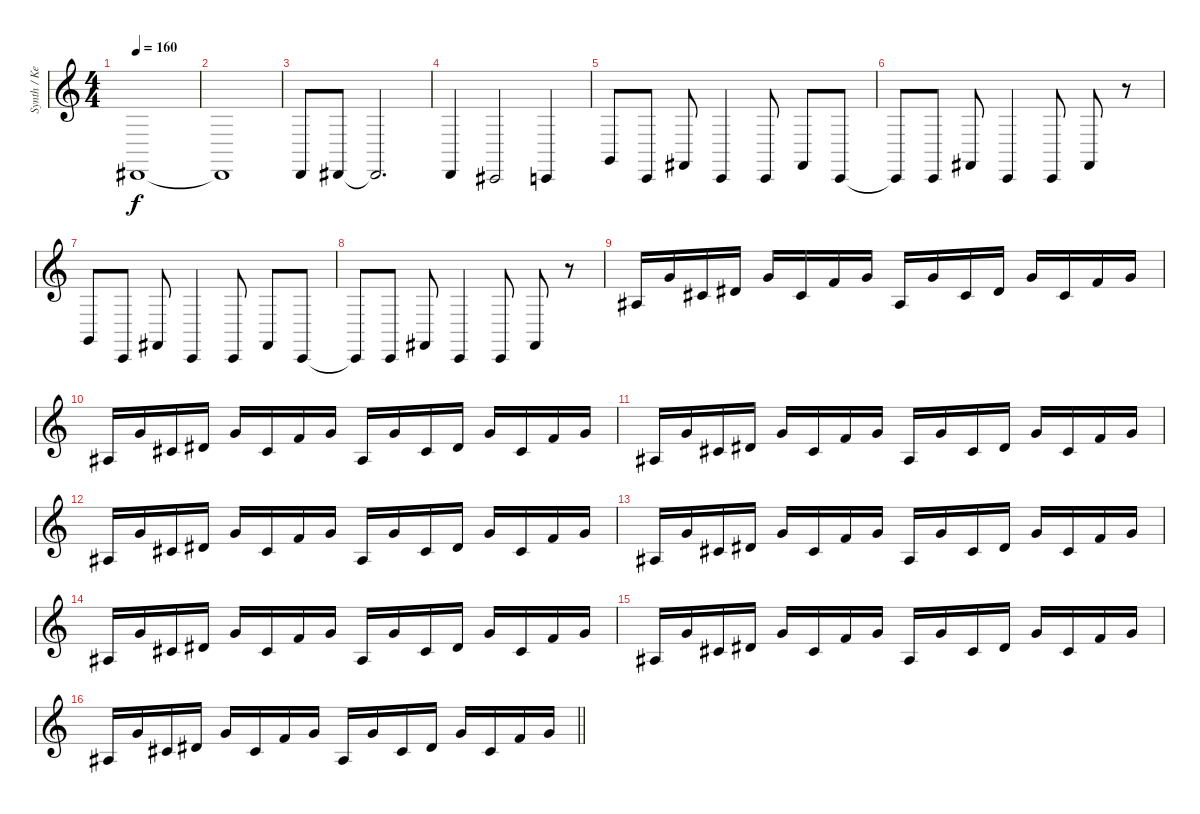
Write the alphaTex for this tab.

\track ("Synth / Keyboard" "Synth / Ke") {instrument fx7echoes}
\staff {score}
\tuning (C4 G3 Eb3 Bb2 F2 C2) {hide}
\ts (4 4)
\tempo 160
\clef g2
\ks c
3.6.1{dy f} |
3.6{t}.1 |
2.6.8 3.6.8 3.6{t}.2{d} |
2.6.4 1.6.2 0.6.4 |
7.6.8 0.6.8 6.6.8 0.6.4 0.6.8 6.6.8 0.6.8 |
0.6{t}.8 0.6.8 6.6.8 0.6.4 0.6.8 6.6.8 r.8 |
7.6.8 0.6.8 6.6.8 0.6.4 0.6.8 6.6.8 0.6.8 |
0.6{t}.8 0.6.8 6.6.8 0.6.4 0.6.8 6.6.8 r.8 |
12.4.16 12.2.16 10.3.16 12.3.16 12.2.16 10.3.16 10.2.16 12.2.16 12.4.16 12.2.16 10.3.16 12.3.16 12.2.16 10.3.16 10.2.16 12.2.16 |
12.4.16 12.2.16 10.3.16 12.3.16 12.2.16 10.3.16 10.2.16 12.2.16 12.4.16 12.2.16 10.3.16 12.3.16 12.2.16 10.3.16 10.2.16 12.2.16 |
12.4.16 12.2.16 10.3.16 12.3.16 12.2.16 10.3.16 10.2.16 12.2.16 12.4.16 12.2.16 10.3.16 12.3.16 12.2.16 10.3.16 10.2.16 12.2.16 |
12.4.16 12.2.16 10.3.16 12.3.16 12.2.16 10.3.16 10.2.16 12.2.16 12.4.16 12.2.16 10.3.16 12.3.16 12.2.16 10.3.16 10.2.16 12.2.16 |
12.4.16 12.2.16 10.3.16 12.3.16 12.2.16 10.3.16 10.2.16 12.2.16 12.4.16 12.2.16 10.3.16 12.3.16 12.2.16 10.3.16 10.2.16 12.2.16 |
12.4.16 12.2.16 10.3.16 12.3.16 12.2.16 10.3.16 10.2.16 12.2.16 12.4.16 12.2.16 10.3.16 12.3.16 12.2.16 10.3.16 10.2.16 12.2.16 |
12.4.16 12.2.16 10.3.16 12.3.16 12.2.16 10.3.16 10.2.16 12.2.16 12.4.16 12.2.16 10.3.16 12.3.16 12.2.16 10.3.16 10.2.16 12.2.16 |
\barLineRight lightlight
12.4.16 12.2.16 10.3.16 12.3.16 12.2.16 10.3.16 10.2.16 12.2.16 12.4.16 12.2.16 10.3.16 12.3.16 12.2.16 10.3.16 10.2.16 12.2.16
